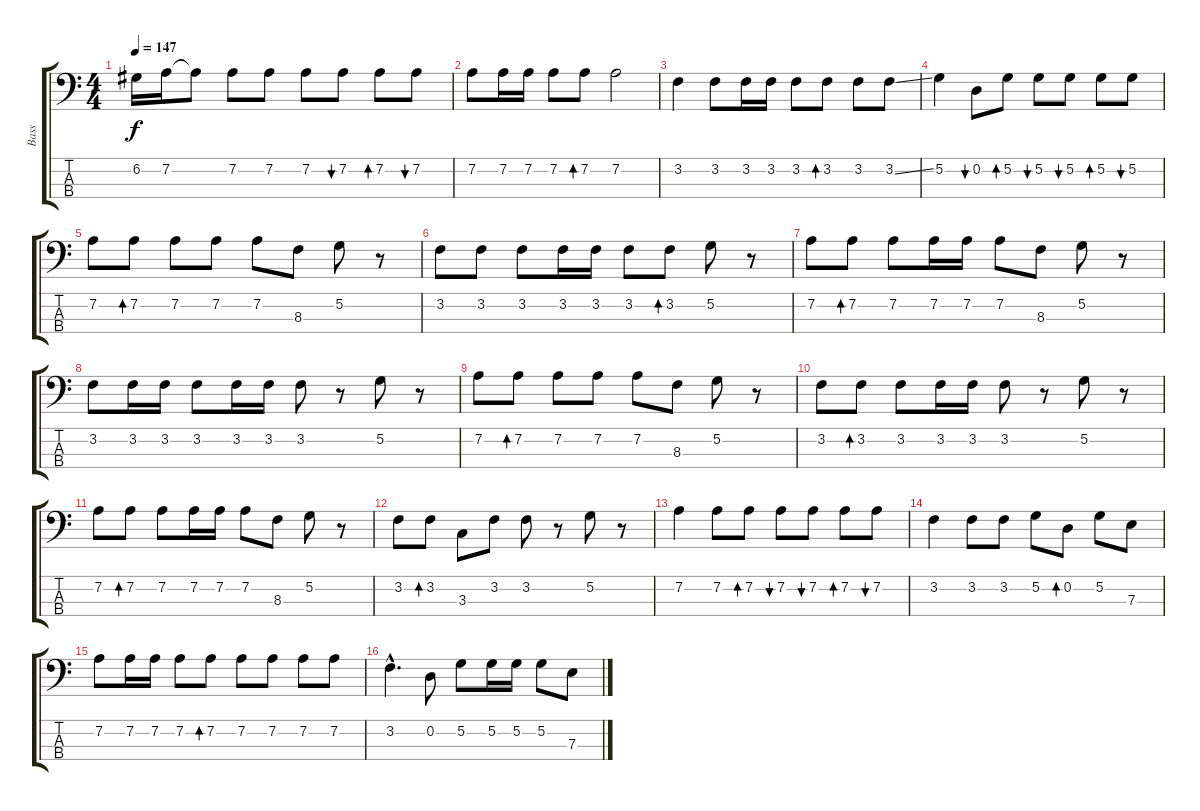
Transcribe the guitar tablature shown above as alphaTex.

\track ("Bass" "Bass") {instrument electricbasspick}
\staff {score tabs}
\tuning (G2 D2 A1 E1) {hide}
\ts (4 4)
\tempo 147
\clef f4
\ks c
6.2.16{dy f} 7.2.16 7.2{t}.8 7.2.8 7.2.8 7.2.8 7.2.8{bu 240} 7.2.8{bd 240} 7.2.8{bu 240} |
7.2.8 7.2.16 7.2.16 7.2.8 7.2.8{bd 240} 7.2.2 |
3.2.4 3.2.8 3.2.16 3.2.16 3.2.8 3.2.8{bd 240} 3.2.8 3.2{ss}.8 |
5.2.4 0.2.8{bu 240} 5.2.8{bd 240} 5.2.8{bu 240} 5.2.8{bu 240} 5.2.8{bd 240} 5.2.8{bu 240} |
7.2.8 7.2.8{bd 240} 7.2.8 7.2.8 7.2.8 8.3.8 5.2.8 r.8 |
3.2.8 3.2.8 3.2.8 3.2.16 3.2.16 3.2.8 3.2.8{bd 240} 5.2.8 r.8 |
7.2.8 7.2.8{bd 240} 7.2.8 7.2.16 7.2.16 7.2.8 8.3.8 5.2.8 r.8 |
3.2.8 3.2.16 3.2.16 3.2.8 3.2.16 3.2.16 3.2.8 r.8 5.2.8 r.8 |
7.2.8 7.2.8{bd 240} 7.2.8 7.2.8 7.2.8 8.3.8 5.2.8 r.8 |
3.2.8 3.2.8{bd 240} 3.2.8 3.2.16 3.2.16 3.2.8 r.8 5.2.8 r.8 |
7.2.8 7.2.8{bd 240} 7.2.8 7.2.16 7.2.16 7.2.8 8.3.8 5.2.8 r.8 |
3.2.8 3.2.8{bd 240} 3.3.8 3.2.8 3.2.8 r.8 5.2.8 r.8 |
7.2.4 7.2.8 7.2.8{bd 240} 7.2.8{bu 240} 7.2.8{bu 240} 7.2.8{bd 240} 7.2.8{bu 240} |
3.2.4 3.2.8 3.2.8 5.2.8 0.2.8{bd 240} 5.2.8 7.3.8 |
7.2.8 7.2.16 7.2.16 7.2.8 7.2.8{bd 240} 7.2.8 7.2.8 7.2.8 7.2.8 |
3.2{hac}.4{d} 0.2.8 5.2.8 5.2.16 5.2.16 5.2.8 7.3.8
